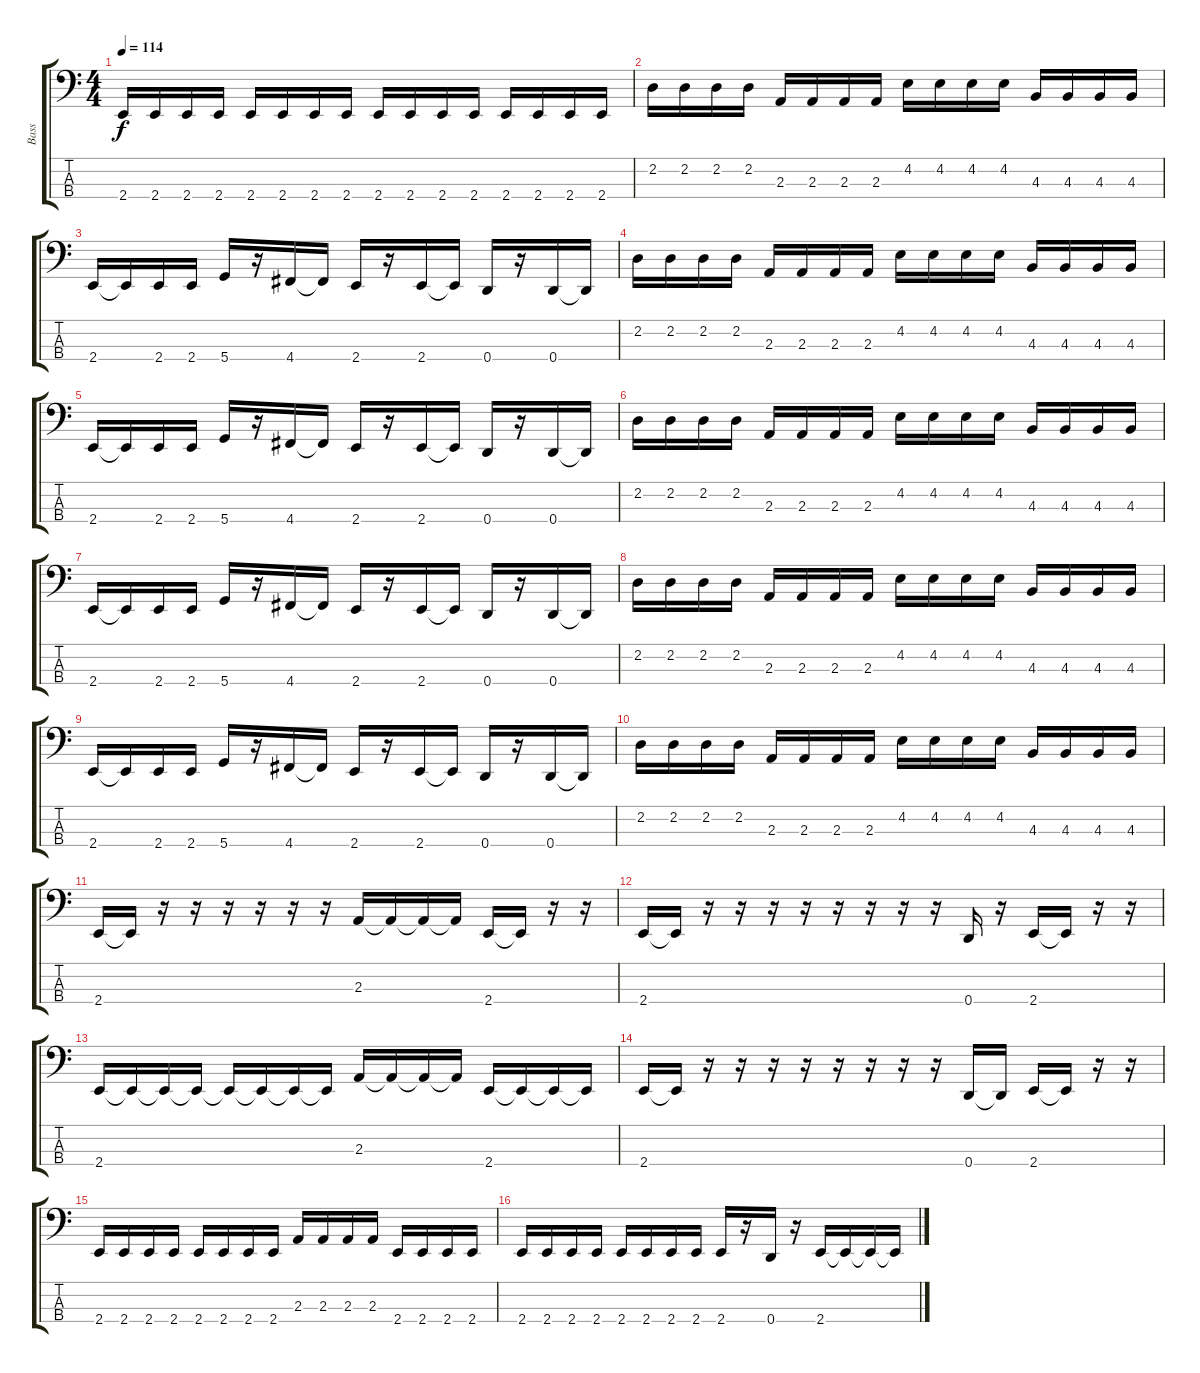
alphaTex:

\track ("Bass" "Bass") {instrument electricbasspick}
\staff {score tabs}
\tuning (F2 C2 G1 D1) {hide}
\ts (4 4)
\tempo 114
\clef f4
\ks c
2.4.16{dy f} 2.4.16 2.4.16 2.4.16 2.4.16 2.4.16 2.4.16 2.4.16 2.4.16 2.4.16 2.4.16 2.4.16 2.4.16 2.4.16 2.4.16 2.4.16 |
2.2.16 2.2.16 2.2.16 2.2.16 2.3.16 2.3.16 2.3.16 2.3.16 4.2.16 4.2.16 4.2.16 4.2.16 4.3.16 4.3.16 4.3.16 4.3.16 |
2.4.16 2.4{t}.16 2.4.16 2.4.16 5.4.16 r.16 4.4.16 4.4{t}.16 2.4.16 r.16 2.4.16 2.4{t}.16 0.4.16 r.16 0.4.16 0.4{t}.16 |
2.2.16 2.2.16 2.2.16 2.2.16 2.3.16 2.3.16 2.3.16 2.3.16 4.2.16 4.2.16 4.2.16 4.2.16 4.3.16 4.3.16 4.3.16 4.3.16 |
2.4.16 2.4{t}.16 2.4.16 2.4.16 5.4.16 r.16 4.4.16 4.4{t}.16 2.4.16 r.16 2.4.16 2.4{t}.16 0.4.16 r.16 0.4.16 0.4{t}.16 |
2.2.16 2.2.16 2.2.16 2.2.16 2.3.16 2.3.16 2.3.16 2.3.16 4.2.16 4.2.16 4.2.16 4.2.16 4.3.16 4.3.16 4.3.16 4.3.16 |
2.4.16 2.4{t}.16 2.4.16 2.4.16 5.4.16 r.16 4.4.16 4.4{t}.16 2.4.16 r.16 2.4.16 2.4{t}.16 0.4.16 r.16 0.4.16 0.4{t}.16 |
2.2.16 2.2.16 2.2.16 2.2.16 2.3.16 2.3.16 2.3.16 2.3.16 4.2.16 4.2.16 4.2.16 4.2.16 4.3.16 4.3.16 4.3.16 4.3.16 |
2.4.16 2.4{t}.16 2.4.16 2.4.16 5.4.16 r.16 4.4.16 4.4{t}.16 2.4.16 r.16 2.4.16 2.4{t}.16 0.4.16 r.16 0.4.16 0.4{t}.16 |
2.2.16 2.2.16 2.2.16 2.2.16 2.3.16 2.3.16 2.3.16 2.3.16 4.2.16 4.2.16 4.2.16 4.2.16 4.3.16 4.3.16 4.3.16 4.3.16 |
2.4.16 2.4{t}.16 r.16 r.16 r.16 r.16 r.16 r.16 2.3.16 2.3{t}.16 2.3{t}.16 2.3{t}.16 2.4.16 2.4{t}.16 r.16 r.16 |
2.4.16 2.4{t}.16 r.16 r.16 r.16 r.16 r.16 r.16 r.16 r.16 0.4.16 r.16 2.4.16 2.4{t}.16 r.16 r.16 |
2.4.16 2.4{t}.16 2.4{t}.16 2.4{t}.16 2.4{t}.16 2.4{t}.16 2.4{t}.16 2.4{t}.16 2.3.16 2.3{t}.16 2.3{t}.16 2.3{t}.16 2.4.16 2.4{t}.16 2.4{t}.16 2.4{t}.16 |
2.4.16 2.4{t}.16 r.16 r.16 r.16 r.16 r.16 r.16 r.16 r.16 0.4.16 0.4{t}.16 2.4.16 2.4{t}.16 r.16 r.16 |
2.4.16 2.4.16 2.4.16 2.4.16 2.4.16 2.4.16 2.4.16 2.4.16 2.3.16 2.3.16 2.3.16 2.3.16 2.4.16 2.4.16 2.4.16 2.4.16 |
2.4.16 2.4.16 2.4.16 2.4.16 2.4.16 2.4.16 2.4.16 2.4.16 2.4.16 r.16 0.4.16 r.16 2.4.16 2.4{t}.16 2.4{t}.16 2.4{t}.16
